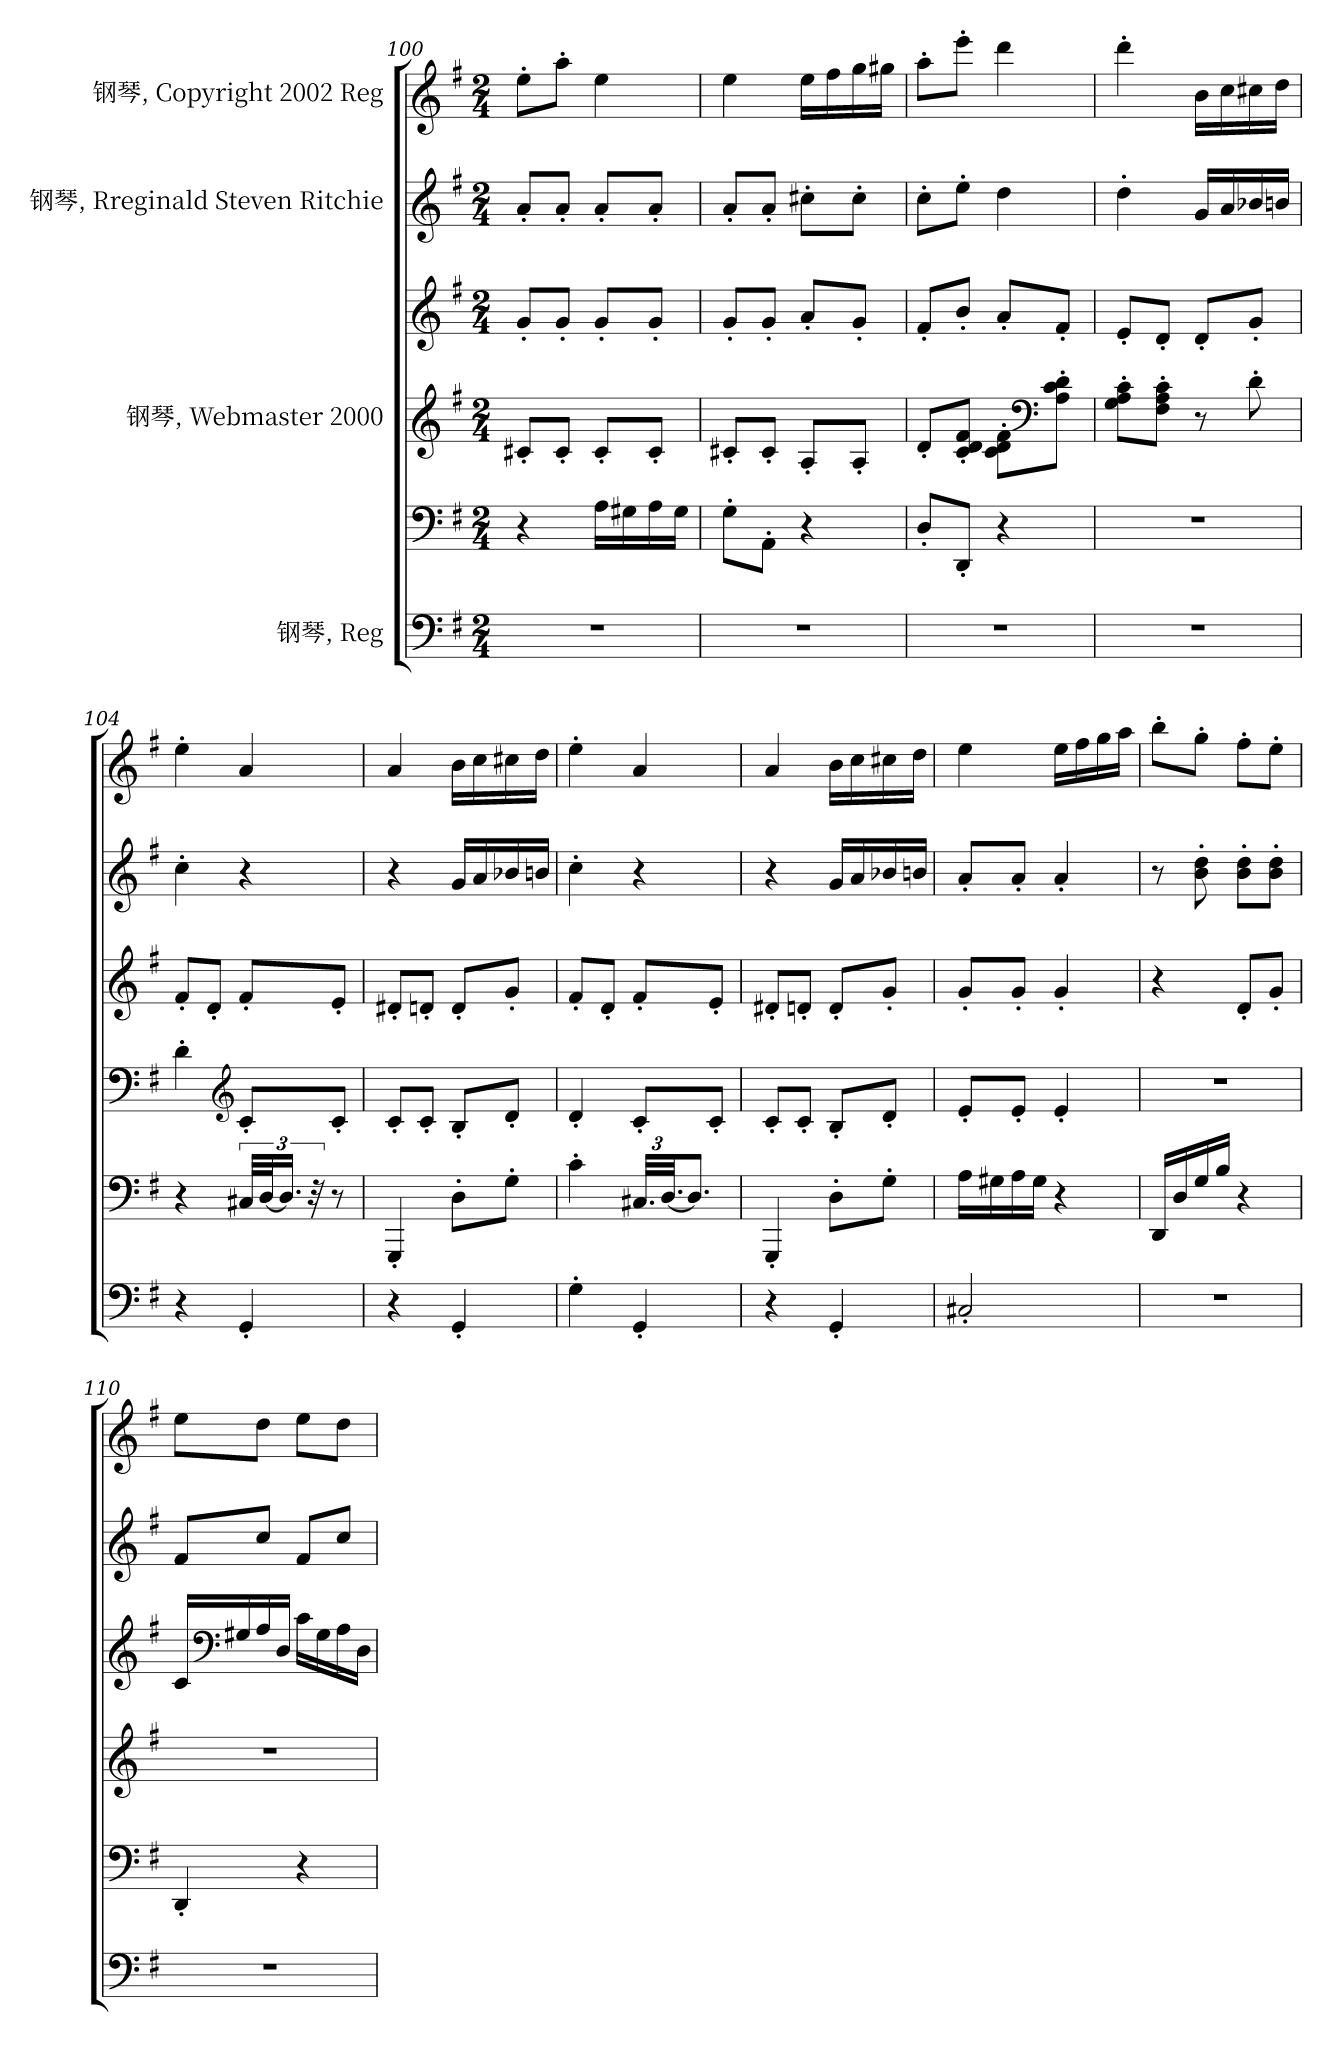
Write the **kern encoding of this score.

**kern	**kern	**kern	**kern	**kern	**kern
*part4	*part4	*part3	*part3	*part2	*part1
*staff6	*staff5	*staff4	*staff3	*staff2	*staff1
*I"钢琴, Reg	*	*I"钢琴, Webmaster 2000	*	*I"钢琴, Rreginald Steven Ritchie	*I"钢琴, Copyright 2002 Reg
*clefF4	*clefF4	*clefG2	*clefG2	*clefG2	*clefG2
*k[f#]	*k[f#]	*k[f#]	*k[f#]	*k[f#]	*k[f#]
*M2/4	*M2/4	*M2/4	*M2/4	*M2/4	*M2/4
=100	=100	=100	=100	=100	=100
2r	4r	8c#X'/L	8g'/L	8a'/L	8ee'\L
.	.	8c#'/J	8g'/J	8a'/J	8aa'\J
.	16A\LL	8c#'/L	8g'/L	8a'/L	4ee\
.	16G#X\	.	.	.	.
.	16A\	8c#'/J	8g'/J	8a'/J	.
.	16G#\JJ	.	.	.	.
=101	=101	=101	=101	=101	=101
2r	8G'\L	8c#X'/L	8g'/L	8a'/L	4ee\
.	8AA'\J	8c#'/J	8g'/J	8a'/J	.
.	4r	8A'/L	8a'/L	8cc#X'\L	16ee\LL
.	.	.	.	.	16ff#\
.	.	8A'/J	8g'/J	8cc#'\J	16gg\
.	.	.	.	.	16gg#X\JJ
!!LO:PB:g=z
=102	=102	=102	=102	=102	=102
2r	8D'/L	8d'/L	8f#'/L	8cc'\L	8aa'\L
.	8DD'/J	8c/' 8d/' 8f#/'J	8b'/J	8ee'\J	8eee'\J
.	4r	8c\' 8d\' 8f#\'L	8a'/L	4dd\	4ddd\
*	*	*clefF4	*	*	*
.	.	8A\' 8c\' 8d\'J	8f#'/J	.	.
=103	=103	=103	=103	=103	=103
2r	2r	8G\' 8A\' 8c\'L	8e'/L	4dd'\	4ddd'\
.	.	8F#\' 8A\' 8c\'J	8d'/J	.	.
.	.	8r	8d'/L	16g/LL	16b\LL
.	.	.	.	16a/	16cc\
.	.	8d'\	8g'/J	16b-X/	16cc#X\
.	.	.	.	16bn/JJ	16dd\JJ
=104	=104	=104	=104	=104	=104
4r	4r	4d'\	8f#'/L	4cc'\	4ee'\
.	.	.	8d'/J	.	.
*	*	*clefG2	*	*	*
4GG'/	48C#X/LLL	8c'/L	8f#'/L	4r	4a/
.	[48D/J	.	.	.	.
.	24.D/JJ]	.	.	.	.
.	48r	.	.	.	.
.	8r	8c'/J	8e'/J	.	.
=105	=105	=105	=105	=105	=105
4r	4GGG'/	8c'/L	8d#X'/L	4r	4a/
.	.	8c'/J	8dn'/J	.	.
4GG'/	8D'\L	8B'/L	8d'/L	16g/LL	16b\LL
.	.	.	.	16a/	16cc\
.	8G'\J	8d'/J	8g'/J	16b-X/	16cc#X\
.	.	.	.	16bn/JJ	16dd\JJ
!!LO:LB:g=z
=106	=106	=106	=106	=106	=106
4G'\	4c'\	4d'/	8f#'/L	4cc'\	4ee'\
.	.	.	8d'/J	.	.
*	*Xbrackettup	*	*	*	*
4GG'/	48.C#X/LLL	8c'/L	8f#'/L	4r	4a/
.	[48.D/JJ	.	.	.	.
.	8.D/J]	.	.	.	.
.	.	8c'/J	8e'/J	.	.
=107	=107	=107	=107	=107	=107
4r	4GGG'/	8c'/L	8d#X'/L	4r	4a/
.	.	8c'/J	8dn'/J	.	.
4GG'/	8D'\L	8B'/L	8d'/L	16g/LL	16b\LL
.	.	.	.	16a/	16cc\
.	8G'\J	8d'/J	8g'/J	16b-X/	16cc#X\
.	.	.	.	16bn/JJ	16dd\JJ
=108	=108	=108	=108	=108	=108
2C#X'/	16A\LL	8e'/L	8g'/L	8a'/L	4ee\
.	16G#X\	.	.	.	.
.	16A\	8e'/J	8g'/J	8a'/J	.
.	16G#\JJ	.	.	.	.
.	4r	4e'/	4g'/	4a'/	16ee\LL
.	.	.	.	.	16ff#\
.	.	.	.	.	16gg\
.	.	.	.	.	16aa\JJ
=109	=109	=109	=109	=109	=109
2r	16DD/LL	2r	4r	8r	8bb'\L
.	16D/	.	.	.	.
.	16G/	.	.	8b\' 8dd\'	8gg'\J
.	16B/JJ	.	.	.	.
.	4r	.	8d'/L	8b\' 8dd\'L	8ff#'\L
.	.	.	8g'/J	8b\' 8dd\'J	8ee'\J
!!LO:PB:g=z
=110	=110	=110	=110	=110	=110
2r	4DD'/	2r	16c/LL	8f#/L	8ee\L
*	*	*	*clefF4	*	*
.	.	.	16G#X/	.	.
.	.	.	16A/	8cc/J	8dd\J
.	.	.	16D/JJ	.	.
.	4r	.	16c\LL	8f#/L	8ee\L
.	.	.	16G#\	.	.
.	.	.	16A\	8cc/J	8dd\J
.	.	.	16D\JJ	.	.
=	=	=	=	=	=
*-	*-	*-	*-	*-	*-
